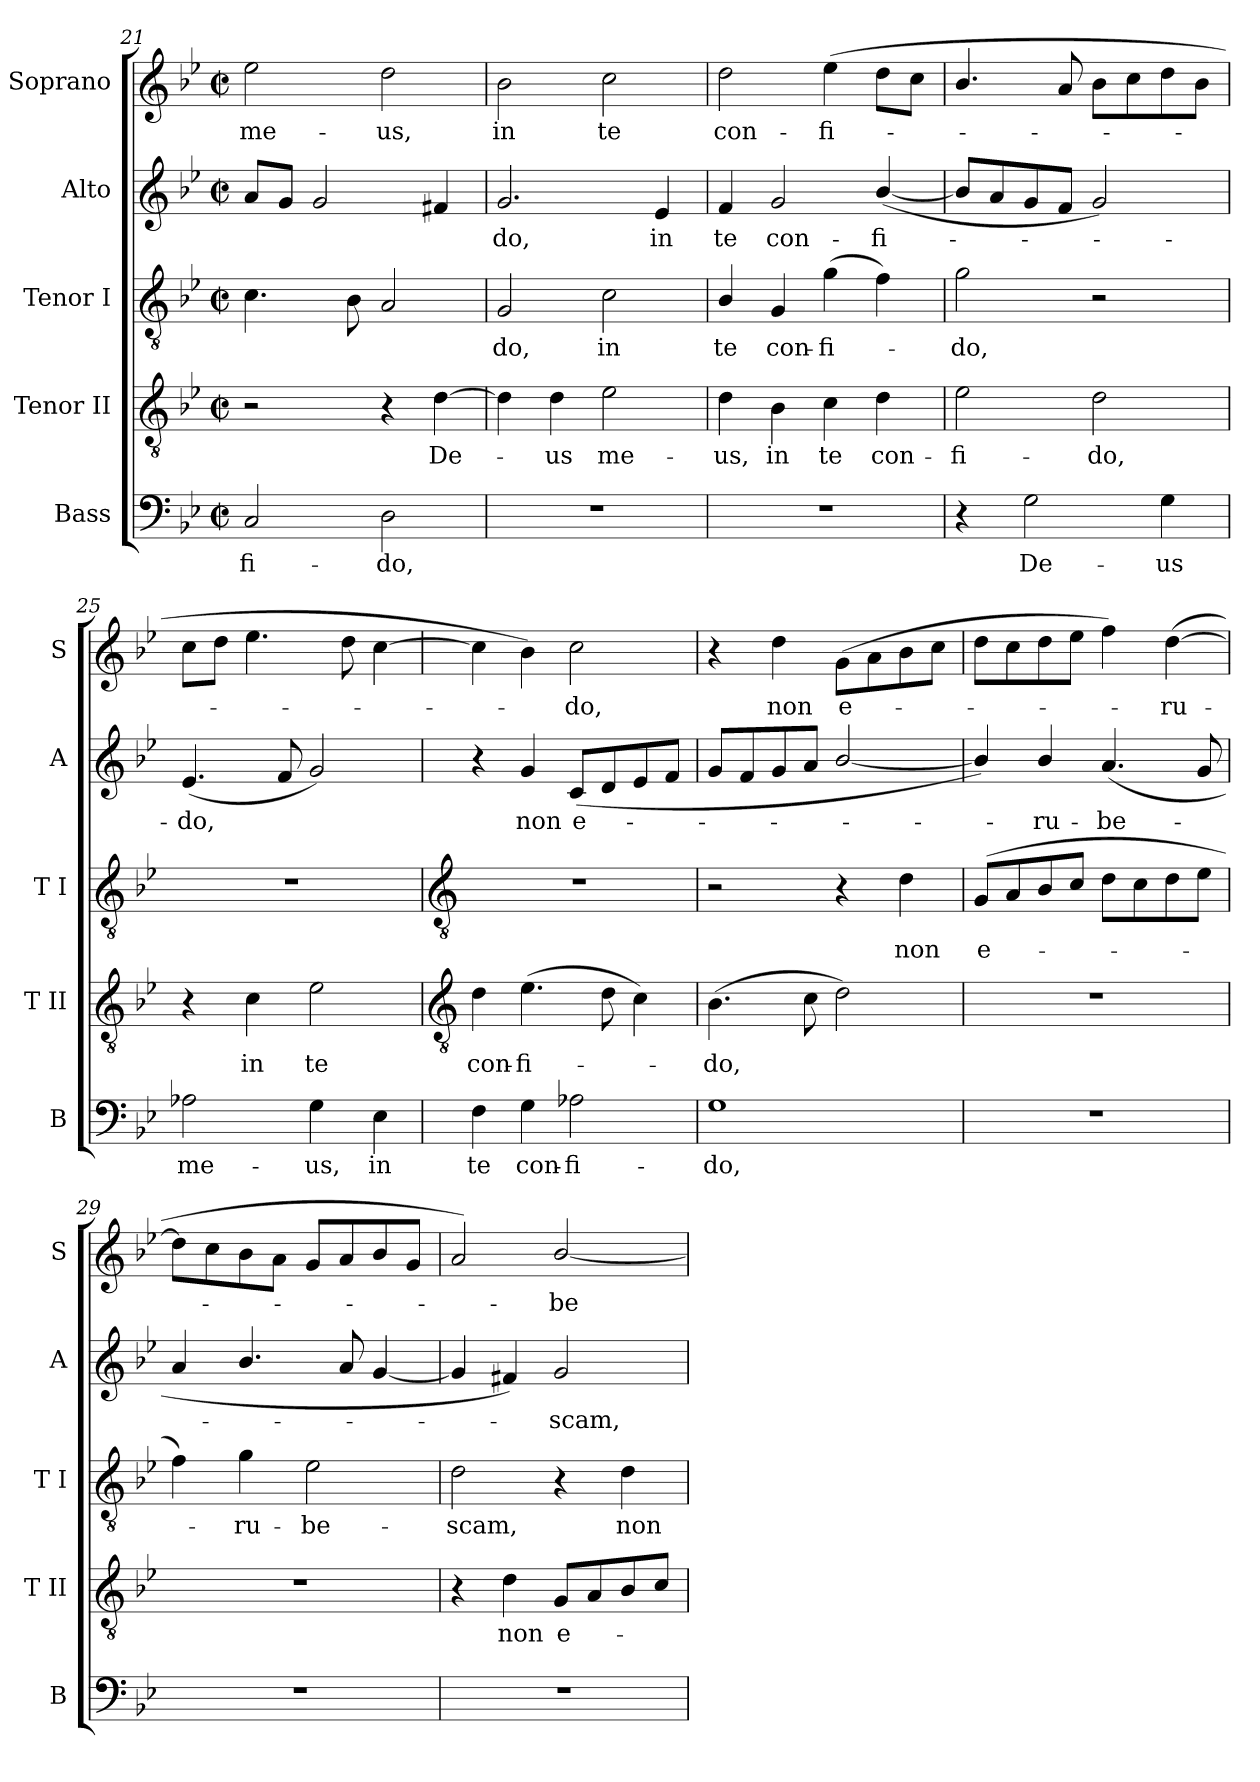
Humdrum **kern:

**kern	**text	**kern	**text	**kern	**text	**kern	**text	**kern	**text
*part5	*part5	*part4	*part4	*part3	*part3	*part2	*part2	*part1	*part1
*staff5	*staff5	*staff4	*staff4	*staff3	*staff3	*staff2	*staff2	*staff1	*staff1
*I"Bass	*	*I"Tenor II	*	*I"Tenor I	*	*I"Alto	*	*I"Soprano	*
*I'B	*	*I'T II	*	*I'T I	*	*I'A	*	*I'S	*
*clefF4	*	*clefGv2	*	*clefGv2	*	*clefG2	*	*clefG2	*
*k[b-e-]	*	*k[b-e-]	*	*k[b-e-]	*	*k[b-e-]	*	*k[b-e-]	*
*B-:	*	*B-:	*	*B-:	*	*B-:	*	*B-:	*
*M2/2	*	*M2/2	*	*M2/2	*	*M2/2	*	*M2/2	*
*met(c|)	*	*met(c|)	*	*met(c|)	*	*met(c|)	*	*met(c|)	*
=21	=21	=21	=21	=21	=21	=21	=21	=21	=21
!	!LO:LY:b	!	!	!	!	!	!	!	!LO:LY:b
2C	-fi-	2r	.	4.c	.	8aL	.	2ee-	me-
.	.	.	.	.	.	8gJ	.	.	.
.	.	.	.	.	.	2g	.	.	.
.	.	.	.	8B-	.	.	.	.	.
!	!LO:LY:b	!	!	!	!	!	!	!	!LO:LY:b
2D	-do,	4r	.	2A/	.	.	.	2dd	-us,
!	!	!	!LO:LY:b	!	!	!	!	!	!
.	.	[4d	De-	.	.	4f#X	.	.	.
=22	=22	=22	=22	=22	=22	=22	=22	=22	=22
!	!	!	!	!	!LO:LY:b	!	!LO:LY:b	!	!LO:LY:b
1r	.	4d]	.	2G	do,	2.g	do,	2b-	in
!	!	!	!LO:LY:b	!	!	!	!	!	!
.	.	4d	us	.	.	.	.	.	.
!	!	!	!LO:LY:b	!	!LO:LY:b	!	!	!	!LO:LY:b
.	.	2e-	me-	2c	in	.	.	2cc	te
!	!	!	!	!	!	!	!LO:LY:b	!	!
.	.	.	.	.	.	4e-	in	.	.
=23	=23	=23	=23	=23	=23	=23	=23	=23	=23
!	!	!	!LO:LY:b	!	!LO:LY:b	!	!LO:LY:b	!	!LO:LY:b
1r	.	4d	-us,	4B-/	te	4f	te	2dd	con-
!	!	!	!LO:LY:b	!	!LO:LY:b	!	!LO:LY:b	!	!
.	.	4B-	in	4G	con-	2g	con-	.	.
!	!	!	!LO:LY:b	!	!LO:LY:b	!	!	!	!LO:LY:b
.	.	4c	te	(>4g	-fi-	.	.	(>4ee-	-fi-
!	!	!	!LO:LY:b	!	!	!	!LO:LY:b	!	!
.	.	4d	con-	4f)	.	(<[4b-/	-fi-	8ddL	.
.	.	.	.	.	.	.	.	8ccJ	.
=24	=24	=24	=24	=24	=24	=24	=24	=24	=24
!	!	!	!LO:LY:b	!	!LO:LY:b	!	!	!	!
4r	.	2e-	-fi-	2g	do,	8b-L]	.	4.b-/	.
.	.	.	.	.	.	8a	.	.	.
!	!LO:LY:b	!	!	!	!	!	!	!	!
2G	De-	.	.	.	.	8g	.	.	.
.	.	.	.	.	.	8fJ	.	8a	.
!	!	!	!LO:LY:b	!	!	!	!	!	!
.	.	2d	-do,	2r	.	2g)	.	8b-L	.
.	.	.	.	.	.	.	.	8cc	.
!	!LO:LY:b	!	!	!	!	!	!	!	!
4G	-us	.	.	.	.	.	.	8dd	.
.	.	.	.	.	.	.	.	8b-J	.
=25	=25	=25	=25	=25	=25	=25	=25	=25	=25
!	!LO:LY:b	!	!	!	!	!	!LO:LY:b	!	!
2A-X	me-	4r	.	1r	.	(<4.e-	do,	8ccL	.
.	.	.	.	.	.	.	.	8ddJ	.
!	!	!	!LO:LY:b	!	!	!	!	!	!
.	.	4c	in	.	.	.	.	4.ee-	.
.	.	.	.	.	.	8f	.	.	.
!	!LO:LY:b	!	!LO:LY:b	!	!	!	!	!	!
4G	-us,	2e-	te	.	.	2g)	.	.	.
.	.	.	.	.	.	.	.	8dd	.
!	!LO:LY:b	!	!	!	!	!	!	!	!
4E-	in	.	.	.	.	.	.	[4cc	.
!!LO:LB:g=z
=26	=26	=26	=26	=26	=26	=26	=26	=26	=26
*	*	*clefGv2	*	*clefGv2	*	*	*	*	*
!	!LO:LY:b	!	!LO:LY:b	!	!	!	!	!	!
4F	te	4d	con-	1r	.	4r	.	4cc]	.
!	!LO:LY:b	!	!LO:LY:b	!	!	!	!LO:LY:b	!	!
4G	con-	(>4.e-	-fi-	.	.	4g	non	4b-)	.
!	!LO:LY:b	!	!	!	!	!	!LO:LY:b	!	!LO:LY:b
2A-X	-fi-	.	.	.	.	(<8cL	e-	2cc	do,
.	.	8d	.	.	.	8d	.	.	.
.	.	4c)	.	.	.	8e-	.	.	.
.	.	.	.	.	.	8fJ	.	.	.
=27	=27	=27	=27	=27	=27	=27	=27	=27	=27
!	!LO:LY:b	!	!LO:LY:b	!	!	!	!	!	!
1G	-do,	(>4.B-	do,	2r	.	8gL	.	4r	.
.	.	.	.	.	.	8f	.	.	.
!	!	!	!	!	!	!	!	!	!LO:LY:b
.	.	.	.	.	.	8g	.	4dd	non
.	.	8c	.	.	.	8aJ	.	.	.
!	!	!	!	!	!	!	!	!	!LO:LY:b
.	.	2d)	.	4r	.	[2b-/	.	(>8g\L	e-
.	.	.	.	.	.	.	.	8a\	.
!	!	!	!	!	!LO:LY:b	!	!	!	!
.	.	.	.	4d	non	.	.	8b-	.
.	.	.	.	.	.	.	.	8ccJ	.
=28	=28	=28	=28	=28	=28	=28	=28	=28	=28
!	!	!	!	!	!LO:LY:b	!	!	!	!
1r	.	1r	.	(<8GL	e-	4b-/])	.	8ddL	.
.	.	.	.	8A	.	.	.	8cc	.
!	!	!	!	!	!	!	!LO:LY:b	!	!
.	.	.	.	8B-	.	4b-/	ru-	8dd	.
.	.	.	.	8cJ	.	.	.	8ee-J	.
!	!	!	!	!	!	!	!LO:LY:b	!	!
.	.	.	.	8dL	.	(<4.a/	-be-	4ff)	.
.	.	.	.	8c	.	.	.	.	.
!	!	!	!	!	!	!	!	!	!LO:LY:b
.	.	.	.	8d	.	.	.	(>[4dd	ru-
.	.	.	.	8e-J	.	8g	.	.	.
=29	=29	=29	=29	=29	=29	=29	=29	=29	=29
1r	.	1r	.	4f)	.	4a	.	8ddL]	.
.	.	.	.	.	.	.	.	8cc	.
!	!	!	!	!	!LO:LY:b	!	!	!	!
.	.	.	.	4g	ru-	4.b-/	.	8b-	.
.	.	.	.	.	.	.	.	8aJ	.
!	!	!	!	!	!LO:LY:b	!	!	!	!
.	.	.	.	2e-	-be-	.	.	8g/L	.
.	.	.	.	.	.	8a/	.	8a/	.
.	.	.	.	.	.	[4g	.	8b-/	.
.	.	.	.	.	.	.	.	8g/J	.
=30	=30	=30	=30	=30	=30	=30	=30	=30	=30
!	!	!	!	!	!LO:LY:b	!	!	!	!
1r	.	4r	.	2d	-scam,	4g]	.	2a)	.
!	!	!	!LO:LY:b	!	!	!	!	!	!
.	.	4d	non	.	.	4f#X)	.	.	.
!	!	!	!LO:LY:b	!	!	!	!LO:LY:b	!	!LO:LY:b
.	.	8GL	e-	4r	.	2g	scam,	[2b-/	be-
.	.	8A	.	.	.	.	.	.	.
!	!	!	!	!	!LO:LY:b	!	!	!	!
.	.	8B-	.	4d	non	.	.	.	.
.	.	8cJ	.	.	.	.	.	.	.
=	=	=	=	=	=	=	=	=	=
*-	*-	*-	*-	*-	*-	*-	*-	*-	*-
